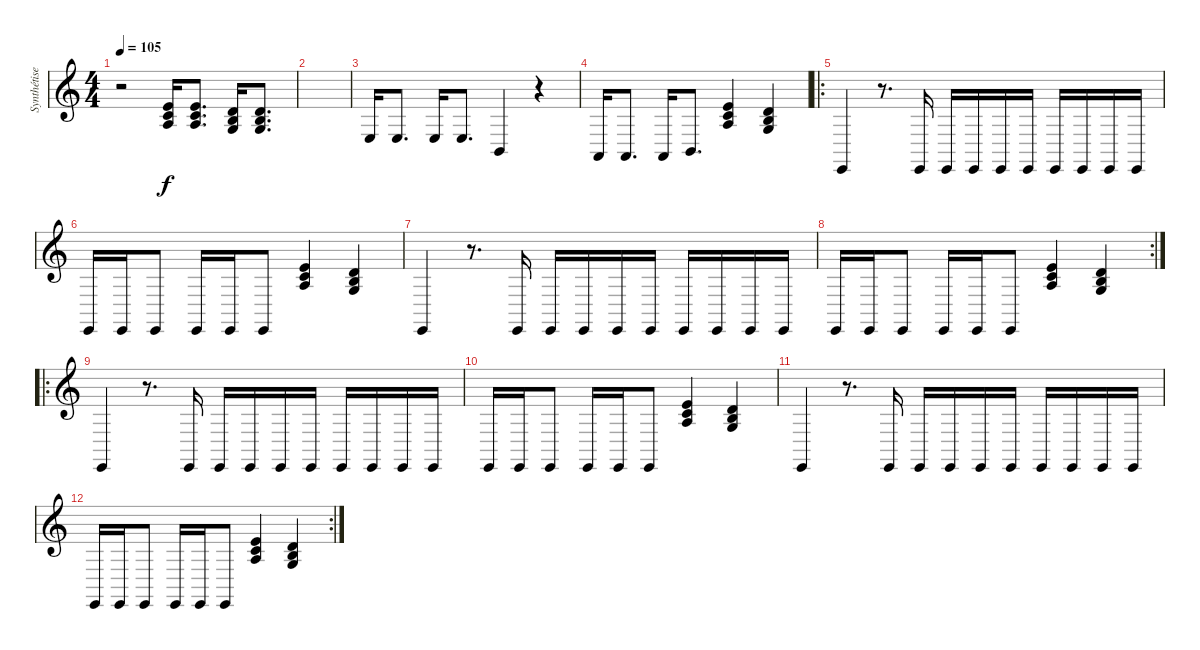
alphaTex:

\track ("Synthétiseur" "Synthétise") {instrument tangoaccordion}
\staff {score}
\tuning (E4 B3 G3 D3 A2 E2) {hide}
\ts (4 4)
\tempo 105
\clef g2
\ks c
r.2{dy f} (0.1 1.2 2.3).16 (0.1 1.2 2.3).8{d} (3.2 4.3 5.4).16 (0.2 0.3 12.4).8{d} |
|
2.4.16 2.4.8{d} 2.4.16 2.4.8{d} 2.5.4 r.4 |
0.5.16 0.5.8{d} 0.5.16 2.5.8{d} (0.1 1.2 2.3).4 (3.2 4.3 5.4).4 |
\ro
0.6.4 r.8{d} 0.6.16 0.6.16 0.6.16 0.6.16 0.6.16 0.6.16 0.6.16 0.6.16 0.6.16 |
0.6.16 0.6.16 0.6.8 0.6.16 0.6.16 0.6.8 (0.1 1.2 2.3).4 (0.2 0.3 12.4).4 |
0.6.4 r.8{d} 0.6.16 0.6.16 0.6.16 0.6.16 0.6.16 0.6.16 0.6.16 0.6.16 0.6.16 |
\rc 2
0.6.16 0.6.16 0.6.8 0.6.16 0.6.16 0.6.8 (0.1 1.2 2.3).4 (0.2 0.3 12.4).4 |
\ro
0.6.4 r.8{d} 0.6.16 0.6.16 0.6.16 0.6.16 0.6.16 0.6.16 0.6.16 0.6.16 0.6.16 |
0.6.16 0.6.16 0.6.8 0.6.16 0.6.16 0.6.8 (0.1 1.2 2.3).4 (0.2 0.3 12.4).4 |
0.6.4 r.8{d} 0.6.16 0.6.16 0.6.16 0.6.16 0.6.16 0.6.16 0.6.16 0.6.16 0.6.16 |
\rc 2
0.6.16 0.6.16 0.6.8 0.6.16 0.6.16 0.6.8 (0.1 1.2 2.3).4 (0.2 0.3 12.4).4
